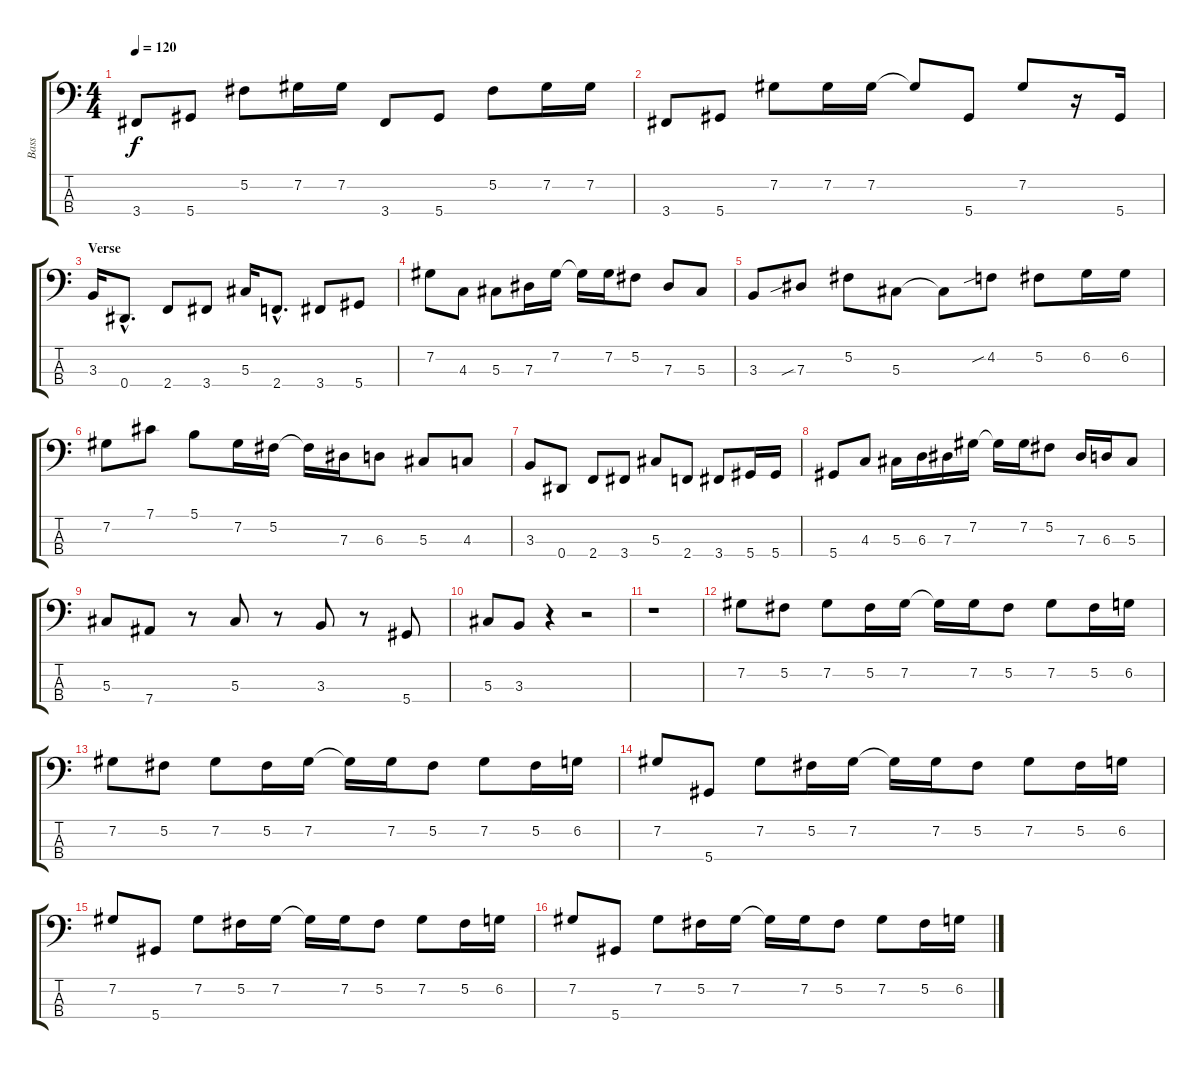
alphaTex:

\track ("Bass" "Bass") {instrument electricbassfinger}
\staff {score tabs}
\tuning (Gb2 Db2 Ab1 Eb1) {hide}
\ts (4 4)
\tempo 120
\clef f4
\ks c
3.4.8{dy f} 5.4.8 5.2.8 7.2.16 7.2.16 3.4.8 5.4.8 5.2.8 7.2.16 7.2.16 |
3.4.8 5.4.8 7.2.8 7.2.16 7.2.16 7.2{t}.8 5.4.8 7.2.8 r.16 5.4.16 |
\section ("" "Verse")
3.3.16 0.4{hac}.8{d} 2.4.8 3.4.8 5.3.16 2.4{hac}.8{d} 3.4.8 5.4.8 |
7.2.8 4.3.8 5.3.8 7.3.16 7.2.16 7.2{t}.16 7.2.16 5.2.8 7.3.8 5.3.8 |
3.3.8 7.3{sib}.8 5.2.8 5.3.8 5.3{t}.8 4.2{sib}.8 5.2.8 6.2.16 6.2.16 |
7.2.8 7.1.8 5.1.8 7.2.16 5.2.16 5.2{t}.16 7.3.16 6.3.8 5.3.8 4.3.8 |
3.3.8 0.4.8 2.4.8 3.4.8 5.3.8 2.4.8 3.4.8 5.4.16 5.4.16 |
5.4.8 4.3.8 5.3.16 6.3.16 7.3.16 7.2.16 7.2{t}.16 7.2.16 5.2.8 7.3.16 6.3.16 5.3.8 |
5.3.8 7.4.8 r.8 5.3.8 r.8 3.3.8 r.8 5.4.8 |
5.3.8 3.3.8 r.4 r.2 |
r.1 |
7.2.8 5.2.8 7.2.8 5.2.16 7.2.16 7.2{t}.16 7.2.16 5.2.8 7.2.8 5.2.16 6.2.16 |
7.2.8 5.2.8 7.2.8 5.2.16 7.2.16 7.2{t}.16 7.2.16 5.2.8 7.2.8 5.2.16 6.2.16 |
7.2.8 5.4.8 7.2.8 5.2.16 7.2.16 7.2{t}.16 7.2.16 5.2.8 7.2.8 5.2.16 6.2.16 |
7.2.8 5.4.8 7.2.8 5.2.16 7.2.16 7.2{t}.16 7.2.16 5.2.8 7.2.8 5.2.16 6.2.16 |
7.2.8 5.4.8 7.2.8 5.2.16 7.2.16 7.2{t}.16 7.2.16 5.2.8 7.2.8 5.2.16 6.2.16
